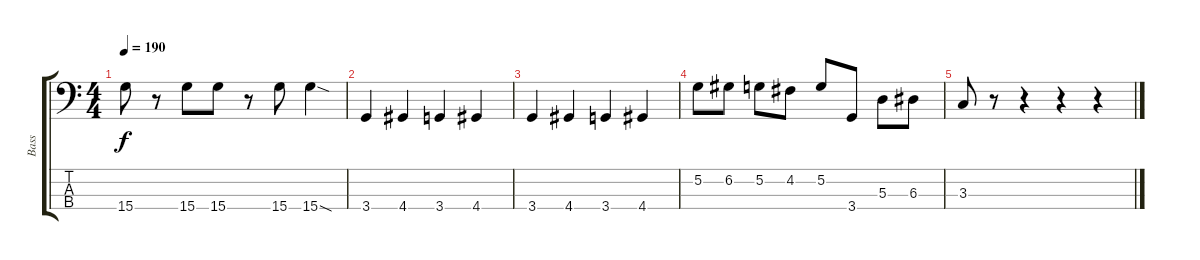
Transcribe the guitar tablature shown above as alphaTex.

\track ("Bass" "Bass") {instrument electricbassfinger}
\staff {score tabs}
\tuning (G2 D2 A1 E1) {hide}
\ts (4 4)
\tempo 190
\clef f4
\ks c
15.4.8{dy f} r.8 15.4.8 15.4.8 r.8 15.4.8 15.4{sod}.4 |
3.4.4 4.4.4 3.4.4 4.4.4 |
3.4.4 4.4.4 3.4.4 4.4.4 |
5.2.8 6.2.8 5.2.8 4.2.8 5.2.8 3.4.8 5.3.8 6.3.8 |
3.3.8 r.8 r.4 r.4 r.4
